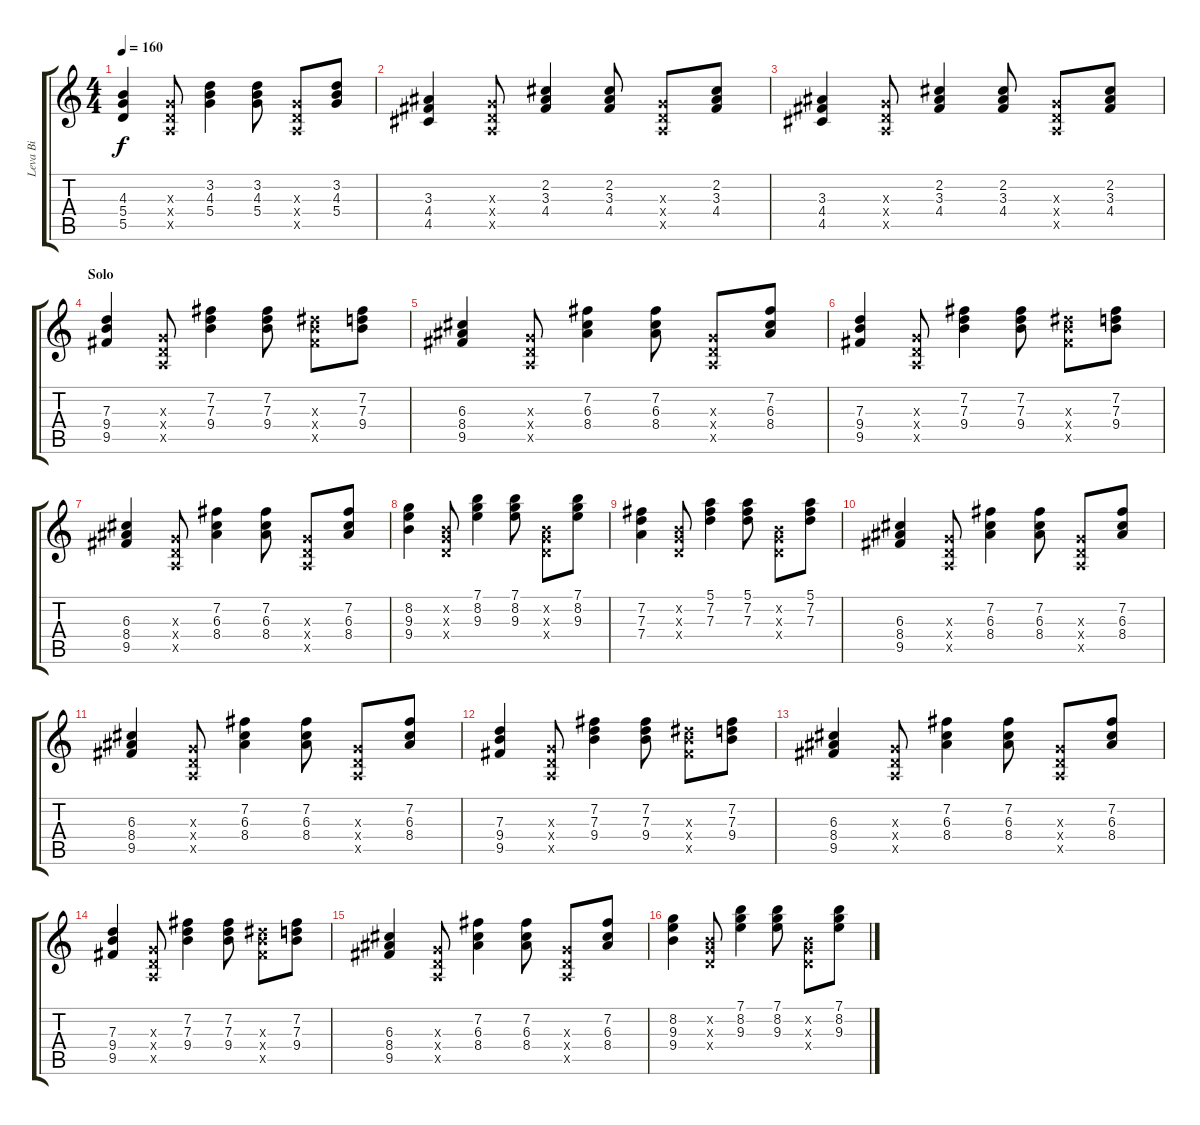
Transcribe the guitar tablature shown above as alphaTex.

\track ("Leva Bi" "Leva Bi") {instrument acousticguitarsteel}
\staff {score tabs}
\tuning (E4 B3 G3 D3 A2 E2) {hide}
\ts (4 4)
\tempo 160
\clef g2
\ks c
(4.3 5.4 5.5).4{dy f} (0.3{x} 0.4{x} 0.5{x}).8 (3.2 4.3 5.4).4 (3.2 4.3 5.4).8 (0.3{x} 0.4{x} 0.5{x}).8 (3.2 4.3 5.4).8 |
(3.3 4.4 4.5).4 (0.3{x} 0.4{x} 0.5{x}).8 (2.2 3.3 4.4).4 (2.2 3.3 4.4).8 (0.3{x} 0.4{x} 0.5{x}).8 (2.2 3.3 4.4).8 |
(3.3 4.4 4.5).4 (0.3{x} 0.4{x} 0.5{x}).8 (2.2 3.3 4.4).4 (2.2 3.3 4.4).8 (0.3{x} 0.4{x} 0.5{x}).8 (2.2 3.3 4.4).8 |
\section ("" "Solo")
(7.3 9.4 9.5).4 (0.3{x} 0.4{x} 0.5{x}).8 (7.2 7.3 9.4).4 (7.2 7.3 9.4).8 (8.3{x} 9.4{x} 9.5{x}).8 (7.2 7.3 9.4).8 |
(6.3 8.4 9.5).4 (0.3{x} 0.4{x} 0.5{x}).8 (7.2 6.3 8.4).4 (7.2 6.3 8.4).8 (0.3{x} 0.4{x} 0.5{x}).8 (7.2 6.3 8.4).8 |
(7.3 9.4 9.5).4 (0.3{x} 0.4{x} 0.5{x}).8 (7.2 7.3 9.4).4 (7.2 7.3 9.4).8 (8.3{x} 9.4{x} 9.5{x}).8 (7.2 7.3 9.4).8 |
(6.3 8.4 9.5).4 (0.3{x} 0.4{x} 0.5{x}).8 (7.2 6.3 8.4).4 (7.2 6.3 8.4).8 (0.3{x} 0.4{x} 0.5{x}).8 (7.2 6.3 8.4).8 |
(8.2 9.3 9.4).4 (0.2{x} 0.3{x} 0.4{x}).8 (7.1 8.2 9.3).4 (7.1 8.2 9.3).8 (0.2{x} 0.3{x} 0.4{x}).8 (7.1 8.2 9.3).8 |
(7.2 7.3 7.4).4 (0.2{x} 0.3{x} 0.4{x}).8 (5.1 7.2 7.3).4 (5.1 7.2 7.3).8 (0.2{x} 0.3{x} 0.4{x}).8 (5.1 7.2 7.3).8 |
(6.3 8.4 9.5).4 (0.3{x} 0.4{x} 0.5{x}).8 (7.2 6.3 8.4).4 (7.2 6.3 8.4).8 (0.3{x} 0.4{x} 0.5{x}).8 (7.2 6.3 8.4).8 |
(6.3 8.4 9.5).4 (0.3{x} 0.4{x} 0.5{x}).8 (7.2 6.3 8.4).4 (7.2 6.3 8.4).8 (0.3{x} 0.4{x} 0.5{x}).8 (7.2 6.3 8.4).8 |
(7.3 9.4 9.5).4 (0.3{x} 0.4{x} 0.5{x}).8 (7.2 7.3 9.4).4 (7.2 7.3 9.4).8 (8.3{x} 9.4{x} 9.5{x}).8 (7.2 7.3 9.4).8 |
(6.3 8.4 9.5).4 (0.3{x} 0.4{x} 0.5{x}).8 (7.2 6.3 8.4).4 (7.2 6.3 8.4).8 (0.3{x} 0.4{x} 0.5{x}).8 (7.2 6.3 8.4).8 |
(7.3 9.4 9.5).4 (0.3{x} 0.4{x} 0.5{x}).8 (7.2 7.3 9.4).4 (7.2 7.3 9.4).8 (8.3{x} 9.4{x} 9.5{x}).8 (7.2 7.3 9.4).8 |
(6.3 8.4 9.5).4 (0.3{x} 0.4{x} 0.5{x}).8 (7.2 6.3 8.4).4 (7.2 6.3 8.4).8 (0.3{x} 0.4{x} 0.5{x}).8 (7.2 6.3 8.4).8 |
(8.2 9.3 9.4).4 (0.2{x} 0.3{x} 0.4{x}).8 (7.1 8.2 9.3).4 (7.1 8.2 9.3).8 (0.2{x} 0.3{x} 0.4{x}).8 (7.1 8.2 9.3).8
